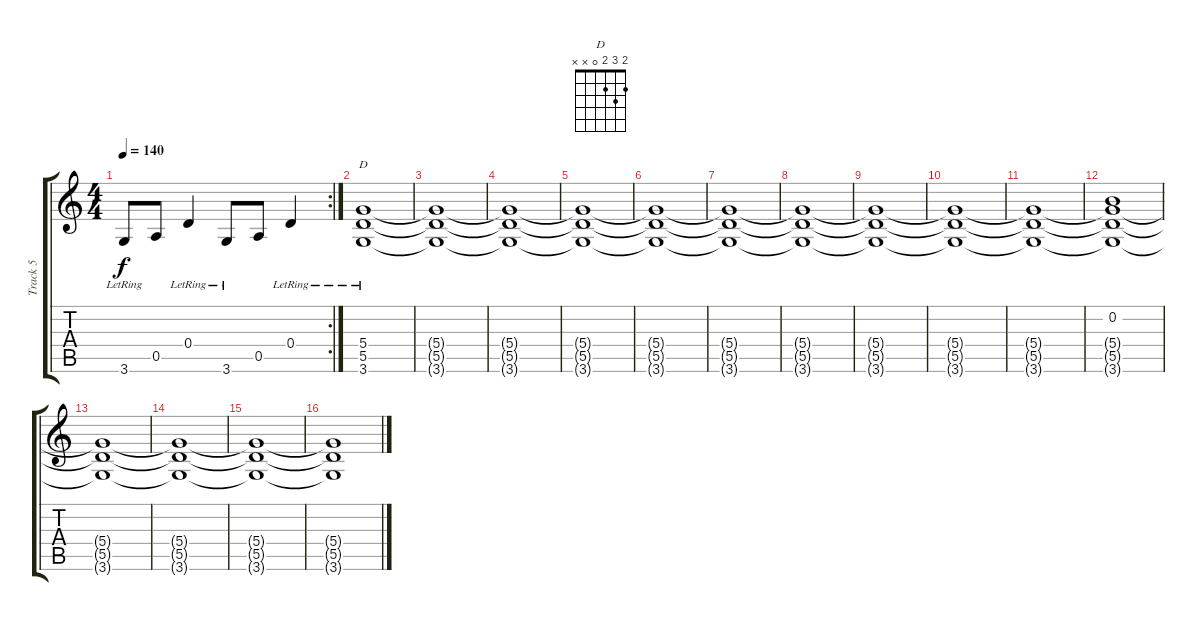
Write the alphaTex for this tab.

\track ("Track 5" "Track 5") {instrument distortionguitar}
\staff {score tabs}
\tuning (E4 B3 G3 D3 A2 E2) {hide}
\chord ("D" 2 3 2 0 x x)
\rc 2
\ts (4 4)
\tempo 140
\clef g2
\ks c
3.6{lr}.8{dy f} 0.5.8 0.4{lr}.4 3.6{lr}.8 0.5.8 0.4{lr}.4 |
(5.4{lr} 5.5 3.6).1{ch "D"} |
(5.4{t} 5.5{t} 3.6{t}).1 |
(5.4{t} 5.5{t} 3.6{t}).1 |
(5.4{t} 5.5{t} 3.6{t}).1 |
(5.4{t} 5.5{t} 3.6{t}).1{volume 13} |
(5.4{t} 5.5{t} 3.6{t}).1{volume 12} |
(5.4{t} 5.5{t} 3.6{t}).1{volume 11} |
(5.4{t} 5.5{t} 3.6{t}).1{volume 10} |
(5.4{t} 5.5{t} 3.6{t}).1{volume 9} |
(5.4{t} 5.5{t} 3.6{t}).1{volume 8} |
(0.2 5.4{t} 5.5{t} 3.6{t}).1{volume 7} |
(5.4{t} 5.5{t} 3.6{t}).1{volume 6} |
(5.4{t} 5.5{t} 3.6{t}).1{volume 5} |
(5.4{t} 5.5{t} 3.6{t}).1{volume 4} |
(5.4{t} 5.5{t} 3.6{t}).1{volume 3}
